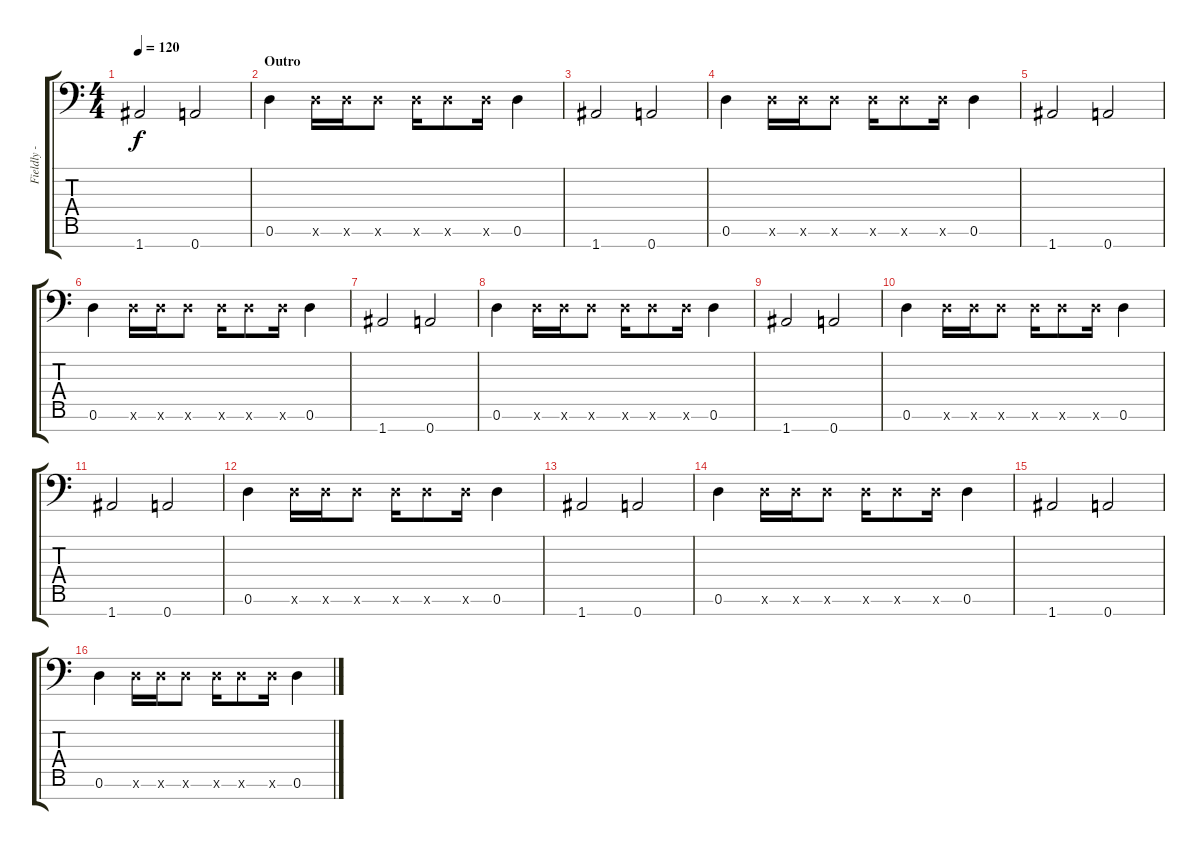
\track ("Fieldly - Bass" "Fieldly - ") {instrument electricbassfinger}
\staff {score tabs}
\tuning (D4 A3 F3 C3 G2 D2 A1) {hide}
\ts (4 4)
\tempo 120
\clef f4
\ks c
1.7.2{dy f instrument electricbasspick} 0.7.2 |
\section ("" "Outro")
0.6.4{instrument electricbasspick} 0.6{x}.16 0.6{x}.16 0.6{x}.8 0.6{x}.16 0.6{x}.8 0.6{x}.16 0.6.4 |
1.7.2{instrument electricbasspick} 0.7.2 |
0.6.4{instrument electricbasspick} 0.6{x}.16 0.6{x}.16 0.6{x}.8 0.6{x}.16 0.6{x}.8 0.6{x}.16 0.6.4 |
1.7.2{instrument electricbasspick} 0.7.2 |
0.6.4{instrument electricbasspick} 0.6{x}.16 0.6{x}.16 0.6{x}.8 0.6{x}.16 0.6{x}.8 0.6{x}.16 0.6.4 |
1.7.2{instrument electricbasspick} 0.7.2 |
0.6.4{instrument electricbasspick} 0.6{x}.16 0.6{x}.16 0.6{x}.8 0.6{x}.16 0.6{x}.8 0.6{x}.16 0.6.4 |
1.7.2{instrument electricbasspick} 0.7.2 |
0.6.4{instrument electricbasspick} 0.6{x}.16 0.6{x}.16 0.6{x}.8 0.6{x}.16 0.6{x}.8 0.6{x}.16 0.6.4 |
1.7.2{instrument electricbasspick} 0.7.2 |
0.6.4{volume 12 instrument electricbasspick} 0.6{x}.16 0.6{x}.16 0.6{x}.8 0.6{x}.16{volume 11} 0.6{x}.8 0.6{x}.16 0.6.4 |
1.7.2{volume 10 instrument electricbasspick} 0.7.2{volume 9} |
0.6.4{volume 8 instrument electricbasspick} 0.6{x}.16 0.6{x}.16 0.6{x}.8 0.6{x}.16{volume 7} 0.6{x}.8 0.6{x}.16 0.6.4 |
1.7.2{volume 6 instrument electricbasspick} 0.7.2{volume 5} |
0.6.4{volume 4 instrument electricbasspick} 0.6{x}.16 0.6{x}.16 0.6{x}.8 0.6{x}.16{volume 3} 0.6{x}.8 0.6{x}.16 0.6.4
